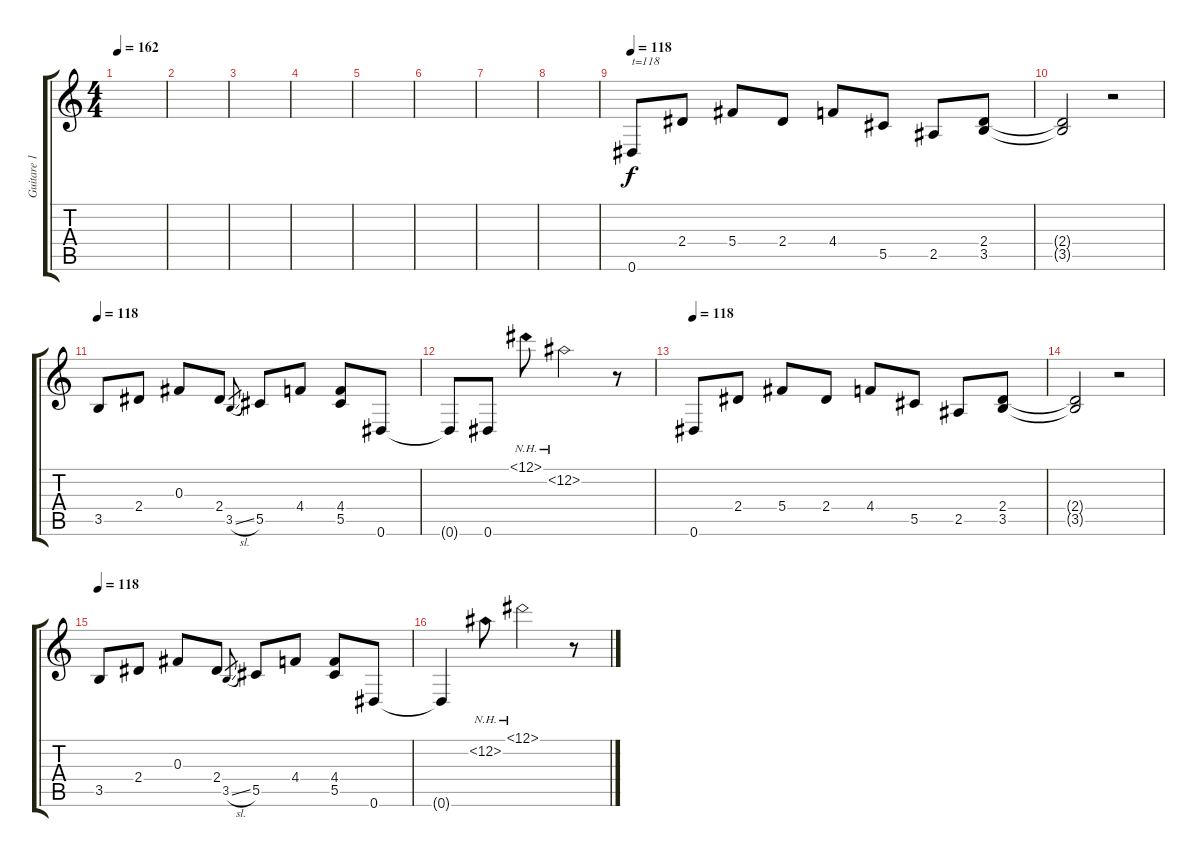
\track ("Guitare 1" "Guitare 1") {instrument overdrivenguitar}
\staff {score tabs}
\tuning (Eb4 Bb3 Gb3 Db3 Ab2 Eb2) {hide}
\ts (4 4)
\tempo 162
\tempo 150
\tempo 162
\clef g2
\ks c
|
|
|
|
|
|
|
|
\tempo 118
0.6.8{txt "t=118" volume 10 instrument electricguitarclean} 2.4.8 5.4.8 2.4.8 4.4.8 5.5.8 2.5.8 (2.4 3.5).8 |
(2.4{t} 3.5{t}).2 r.2 |
\tempo 118
3.5.8{volume 10 instrument electricguitarclean} 2.4.8 0.3.8 2.4.8 3.5{sl}.8{gr} 5.5.8 4.4.8 (4.4 5.5).8 0.6.8 |
0.6{t}.8 0.6.8 12.1{nh}.8 12.2{nh}.2 r.8 |
\tempo 118
0.6.8{volume 10 instrument electricguitarclean} 2.4.8 5.4.8 2.4.8 4.4.8 5.5.8 2.5.8 (2.4 3.5).8 |
(2.4{t} 3.5{t}).2 r.2 |
\tempo 118
3.5.8{volume 10 instrument electricguitarclean} 2.4.8 0.3.8 2.4.8 3.5{sl}.8{gr} 5.5.8 4.4.8 (4.4 5.5).8 0.6.8 |
0.6{t}.4 12.2{nh}.8 12.1{nh}.2 r.8
